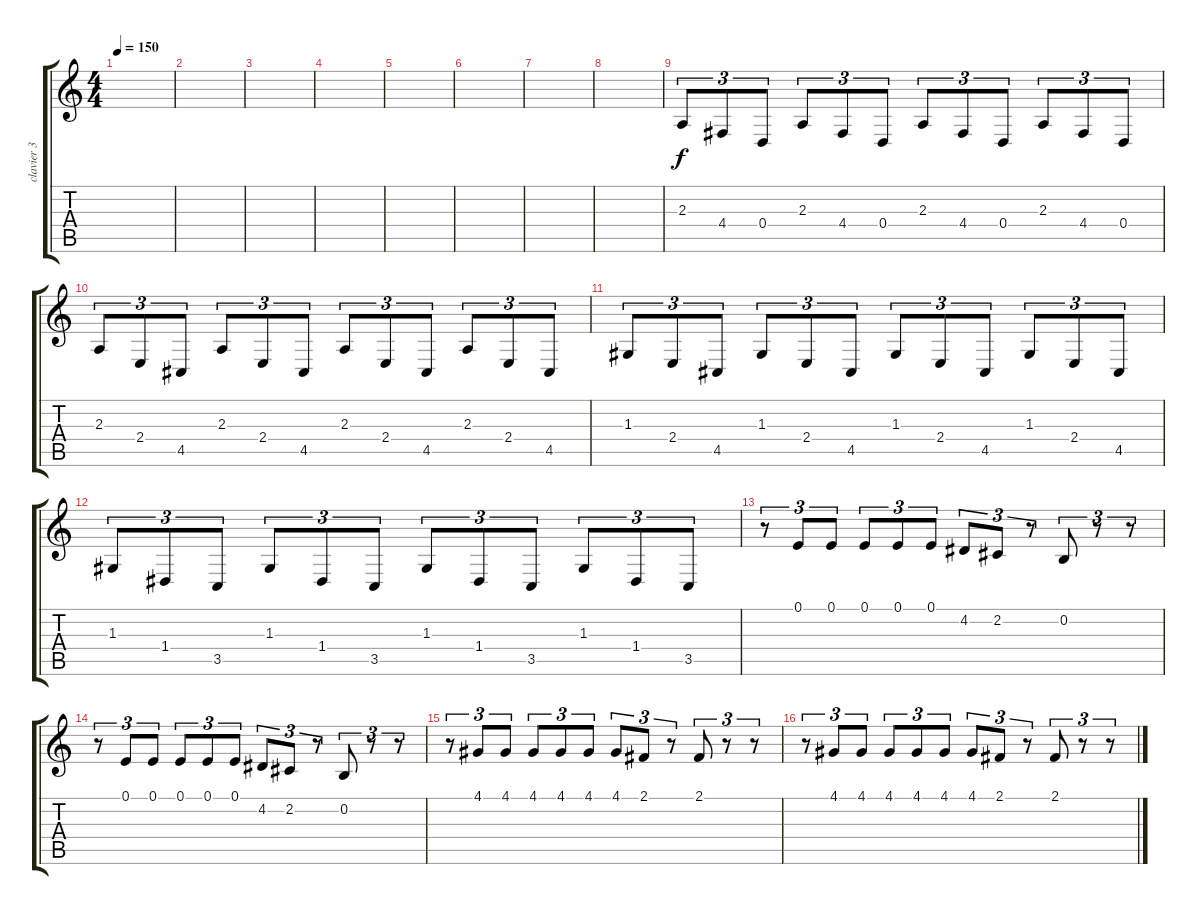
\track ("clavier 3" "clavier 3") {instrument synthbrass2}
\staff {score tabs}
\tuning (E4 B3 G3 D3 A2 E2) {hide}
\ts (4 4)
\tempo 150
\clef g2
\ks c
|
|
|
|
|
|
|
|
2.3.8{tu (3 2)} 4.4.8{tu (3 2)} 0.4.8{tu (3 2)} 2.3.8{tu (3 2)} 4.4.8{tu (3 2)} 0.4.8{tu (3 2)} 2.3.8{tu (3 2)} 4.4.8{tu (3 2)} 0.4.8{tu (3 2)} 2.3.8{tu (3 2)} 4.4.8{tu (3 2)} 0.4.8{tu (3 2)} |
2.3.8{tu (3 2)} 2.4.8{tu (3 2)} 4.5.8{tu (3 2)} 2.3.8{tu (3 2)} 2.4.8{tu (3 2)} 4.5.8{tu (3 2)} 2.3.8{tu (3 2)} 2.4.8{tu (3 2)} 4.5.8{tu (3 2)} 2.3.8{tu (3 2)} 2.4.8{tu (3 2)} 4.5.8{tu (3 2)} |
1.3.8{tu (3 2)} 2.4.8{tu (3 2)} 4.5.8{tu (3 2)} 1.3.8{tu (3 2)} 2.4.8{tu (3 2)} 4.5.8{tu (3 2)} 1.3.8{tu (3 2)} 2.4.8{tu (3 2)} 4.5.8{tu (3 2)} 1.3.8{tu (3 2)} 2.4.8{tu (3 2)} 4.5.8{tu (3 2)} |
1.3.8{tu (3 2)} 1.4.8{tu (3 2)} 3.5.8{tu (3 2)} 1.3.8{tu (3 2)} 1.4.8{tu (3 2)} 3.5.8{tu (3 2)} 1.3.8{tu (3 2)} 1.4.8{tu (3 2)} 3.5.8{tu (3 2)} 1.3.8{tu (3 2)} 1.4.8{tu (3 2)} 3.5.8{tu (3 2)} |
r.8{tu (3 2)} 0.1.8{tu (3 2)} 0.1.8{tu (3 2)} 0.1.8{tu (3 2)} 0.1.8{tu (3 2)} 0.1.8{tu (3 2)} 4.2.8{tu (3 2)} 2.2.8{tu (3 2)} r.8{tu (3 2)} 0.2.8{tu (3 2)} r.8{tu (3 2)} r.8{tu (3 2)} |
r.8{tu (3 2)} 0.1.8{tu (3 2)} 0.1.8{tu (3 2)} 0.1.8{tu (3 2)} 0.1.8{tu (3 2)} 0.1.8{tu (3 2)} 4.2.8{tu (3 2)} 2.2.8{tu (3 2)} r.8{tu (3 2)} 0.2.8{tu (3 2)} r.8{tu (3 2)} r.8{tu (3 2)} |
r.8{tu (3 2)} 4.1.8{tu (3 2)} 4.1.8{tu (3 2)} 4.1.8{tu (3 2)} 4.1.8{tu (3 2)} 4.1.8{tu (3 2)} 4.1.8{tu (3 2)} 2.1.8{tu (3 2)} r.8{tu (3 2)} 2.1.8{tu (3 2)} r.8{tu (3 2)} r.8{tu (3 2)} |
r.8{tu (3 2)} 4.1.8{tu (3 2)} 4.1.8{tu (3 2)} 4.1.8{tu (3 2)} 4.1.8{tu (3 2)} 4.1.8{tu (3 2)} 4.1.8{tu (3 2)} 2.1.8{tu (3 2)} r.8{tu (3 2)} 2.1.8{tu (3 2)} r.8{tu (3 2)} r.8{tu (3 2)}
